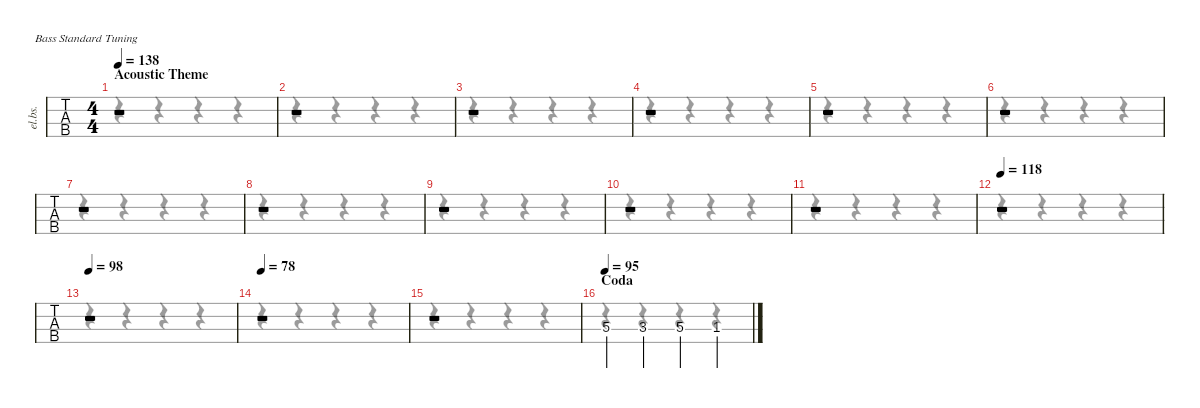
\defaultSystemsLayout 4
\hideDynamics
\bracketExtendMode nobrackets
\track ("Cliff Burton (clean)" "el.bs.") {instrument electricbassfinger}
\staff {tabs}
\tuning (G2 D2 A1 E1)
\voice
\ts (4 4)
\section ("" "Acoustic Theme")
\tempo 138
\clef f4
\ks c
r.1{dy f beam Up} |
r.1{beam Up} |
r.1{beam Up} |
r.1{beam Up} |
r.1{beam Up} |
r.1{beam Up} |
r.1{beam Up} |
r.1{beam Up} |
r.1{beam Up} |
r.1{beam Up} |
r.1{beam Up} |
\tempo 118
r.1{beam Up} |
\tempo 98
r.1{beam Up} |
\tempo 78
r.1{beam Up} |
r.1{beam Up} |
\section ("" "Coda")
\tempo 95
5.3.4{beam Up} 3.3.4{beam Up} 5.3.4{beam Up} 1.3{acc #}.4{beam Up}
\voice
\clef f4
\ottava regular
\simile none
\ks c
r.4{dy mf beam Down} r.4{beam Down} r.4{beam Down} r.4{beam Down} |
r.4{beam Down} r.4{beam Down} r.4{beam Down} r.4{beam Down} |
r.4{beam Down} r.4{beam Down} r.4{beam Down} r.4{beam Down} |
r.4{beam Down} r.4{beam Down} r.4{beam Down} r.4{beam Down} |
r.4{beam Down} r.4{beam Down} r.4{beam Down} r.4{beam Down} |
r.4{beam Down} r.4{beam Down} r.4{beam Down} r.4{beam Down} |
r.4{beam Down} r.4{beam Down} r.4{beam Down} r.4{beam Down} |
r.4{beam Down} r.4{beam Down} r.4{beam Down} r.4{beam Down} |
r.4{beam Down} r.4{beam Down} r.4{beam Down} r.4{beam Down} |
r.4{beam Down} r.4{beam Down} r.4{beam Down} r.4{beam Down} |
r.4{beam Down} r.4{beam Down} r.4{beam Down} r.4{beam Down} |
r.4{beam Down} r.4{beam Down} r.4{beam Down} r.4{beam Down} |
r.4{beam Down} r.4{beam Down} r.4{beam Down} r.4{beam Down} |
r.4{beam Down} r.4{beam Down} r.4{beam Down} r.4{beam Down} |
r.4{beam Down} r.4{beam Down} r.4{beam Down} r.4{beam Down} |
r.4{beam Down} r.4{beam Down} r.4{beam Down} r.4{beam Down}
